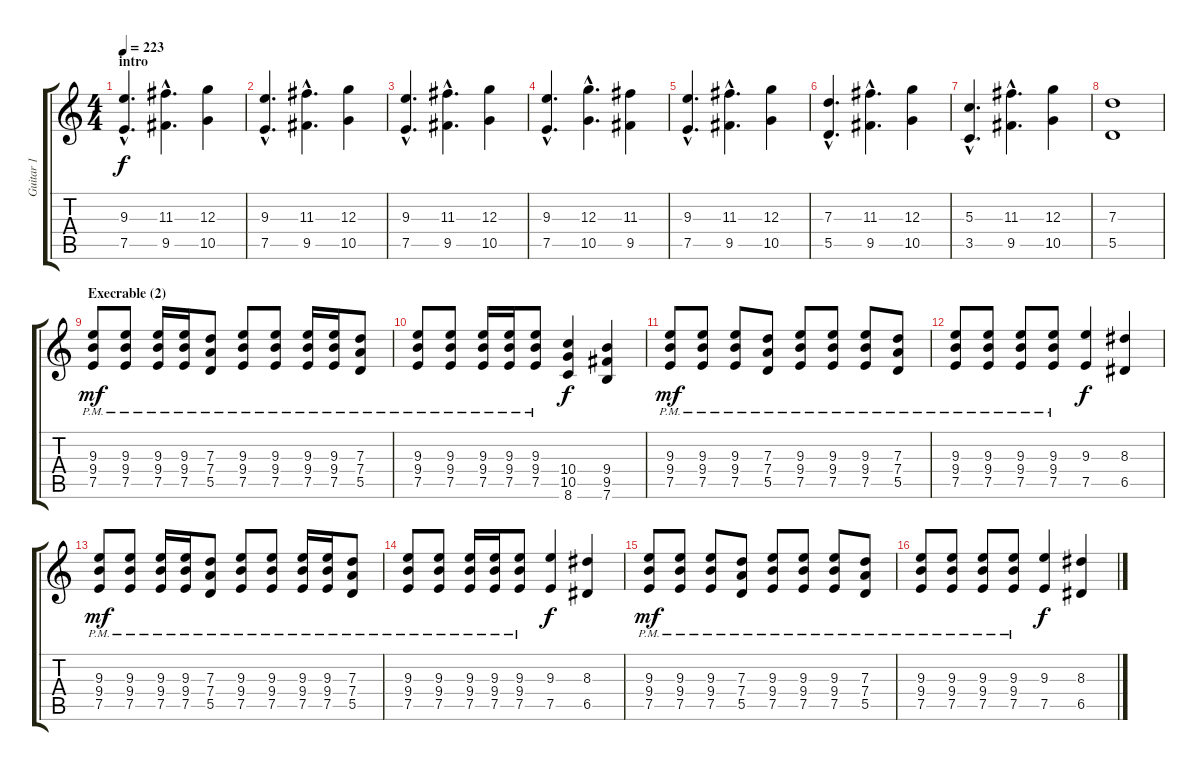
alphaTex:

\track ("Guitar 1" "Guitar 1") {instrument distortionguitar}
\staff {score tabs}
\tuning (E4 B3 G3 D3 A2 E2) {hide}
\ts (4 4)
\section ("" "intro")
\tempo 223
\clef g2
\ks c
(9.3{hac} 7.5{hac}).4{d dy f} (11.3{hac} 9.5{hac}).4{d} (12.3 10.5).4 |
(9.3{hac} 7.5{hac}).4{d} (11.3{hac} 9.5{hac}).4{d} (12.3 10.5).4 |
(9.3{hac} 7.5{hac}).4{d} (11.3{hac} 9.5{hac}).4{d} (12.3 10.5).4 |
(9.3{hac} 7.5{hac}).4{d} (12.3{hac} 10.5{hac}).4{d} (11.3 9.5).4 |
(9.3{hac} 7.5{hac}).4{d} (11.3{hac} 9.5{hac}).4{d} (12.3 10.5).4 |
(7.3{hac} 5.5{hac}).4{d} (11.3{hac} 9.5{hac}).4{d} (12.3 10.5).4 |
(5.3{hac} 3.5{hac}).4{d} (11.3{hac} 9.5{hac}).4{d} (12.3 10.5).4 |
(7.3 5.5).1 |
\section ("" "Execrable (2)")
(9.3{pm} 9.4{pm} 7.5{pm}).8{dy mf} (9.3{pm} 9.4{pm} 7.5{pm}).8 (9.3{pm} 9.4{pm} 7.5{pm}).16 (9.3{pm} 9.4{pm} 7.5{pm}).16 (7.3{pm} 7.4{pm} 5.5{pm}).8 (9.3{pm} 9.4{pm} 7.5{pm}).8 (9.3{pm} 9.4{pm} 7.5{pm}).8 (9.3{pm} 9.4{pm} 7.5{pm}).16 (9.3{pm} 9.4{pm} 7.5{pm}).16 (7.3{pm} 7.4{pm} 5.5{pm}).8 |
(9.3{pm} 9.4{pm} 7.5{pm}).8 (9.3{pm} 9.4{pm} 7.5{pm}).8 (9.3{pm} 9.4{pm} 7.5{pm}).16 (9.3{pm} 9.4{pm} 7.5{pm}).16 (9.3{pm} 9.4{pm} 7.5{pm}).8 (10.4 10.5 8.6).4{dy f} (9.4 9.5 7.6).4 |
(9.3{pm} 9.4{pm} 7.5{pm}).8{dy mf} (9.3{pm} 9.4{pm} 7.5{pm}).8 (9.3{pm} 9.4{pm} 7.5{pm}).8 (7.3{pm} 7.4{pm} 5.5{pm}).8 (9.3{pm} 9.4{pm} 7.5{pm}).8 (9.3{pm} 9.4{pm} 7.5{pm}).8 (9.3{pm} 9.4{pm} 7.5{pm}).8 (7.3{pm} 7.4{pm} 5.5{pm}).8 |
(9.3{pm} 9.4{pm} 7.5{pm}).8 (9.3{pm} 9.4{pm} 7.5{pm}).8 (9.3{pm} 9.4{pm} 7.5{pm}).8 (9.3{pm} 9.4{pm} 7.5{pm}).8 (9.3 7.5).4{dy f} (8.3 6.5).4 |
(9.3{pm} 9.4{pm} 7.5{pm}).8{dy mf} (9.3{pm} 9.4{pm} 7.5{pm}).8 (9.3{pm} 9.4{pm} 7.5{pm}).16 (9.3{pm} 9.4{pm} 7.5{pm}).16 (7.3{pm} 7.4{pm} 5.5{pm}).8 (9.3{pm} 9.4{pm} 7.5{pm}).8 (9.3{pm} 9.4{pm} 7.5{pm}).8 (9.3{pm} 9.4{pm} 7.5{pm}).16 (9.3{pm} 9.4{pm} 7.5{pm}).16 (7.3{pm} 7.4{pm} 5.5{pm}).8 |
(9.3{pm} 9.4{pm} 7.5{pm}).8 (9.3{pm} 9.4{pm} 7.5{pm}).8 (9.3{pm} 9.4{pm} 7.5{pm}).16 (9.3{pm} 9.4{pm} 7.5{pm}).16 (9.3{pm} 9.4{pm} 7.5{pm}).8 (9.3 7.5).4{dy f} (8.3 6.5).4 |
(9.3{pm} 9.4{pm} 7.5{pm}).8{dy mf} (9.3{pm} 9.4{pm} 7.5{pm}).8 (9.3{pm} 9.4{pm} 7.5{pm}).8 (7.3{pm} 7.4{pm} 5.5{pm}).8 (9.3{pm} 9.4{pm} 7.5{pm}).8 (9.3{pm} 9.4{pm} 7.5{pm}).8 (9.3{pm} 9.4{pm} 7.5{pm}).8 (7.3{pm} 7.4{pm} 5.5{pm}).8 |
(9.3{pm} 9.4{pm} 7.5{pm}).8 (9.3{pm} 9.4{pm} 7.5{pm}).8 (9.3{pm} 9.4{pm} 7.5{pm}).8 (9.3{pm} 9.4{pm} 7.5{pm}).8 (9.3 7.5).4{dy f} (8.3 6.5).4
